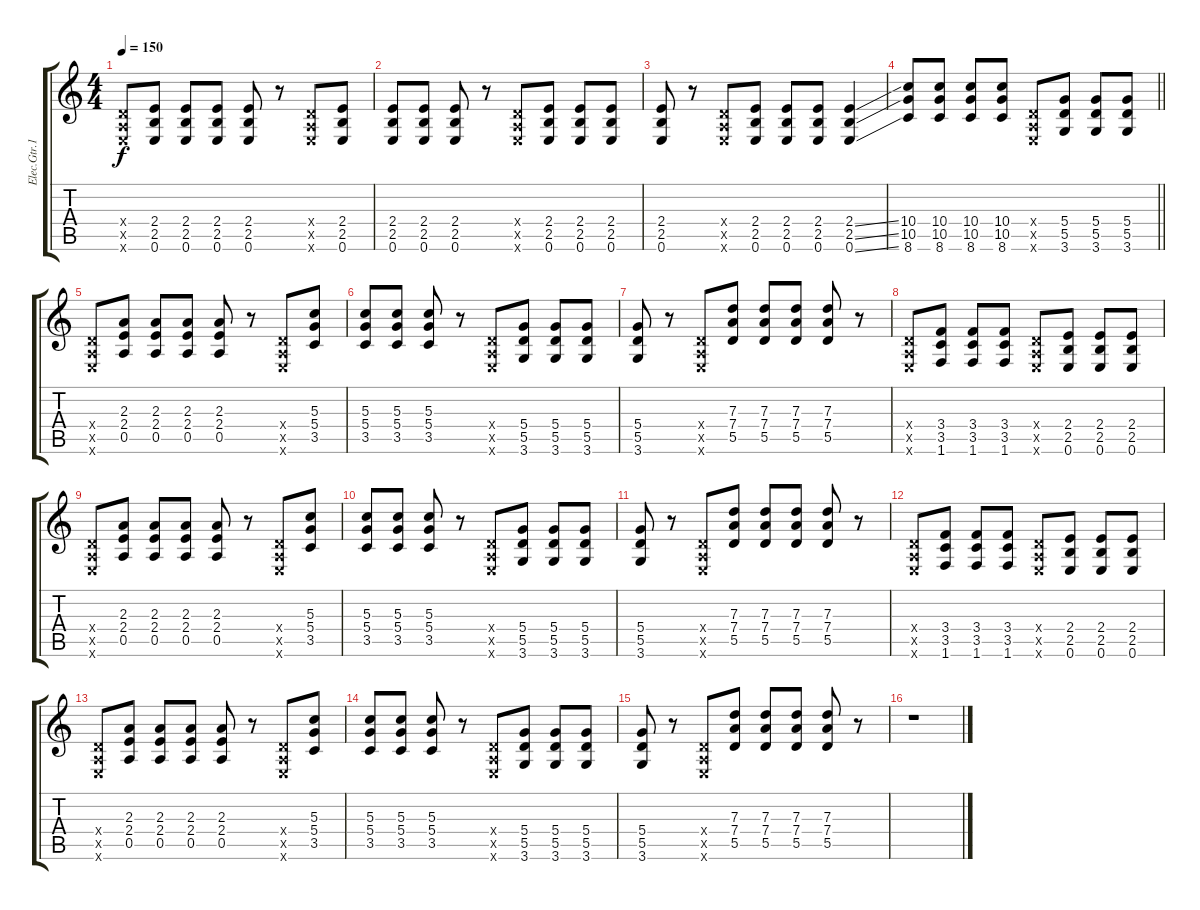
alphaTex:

\track ("Elec.Gtr.1." "Elec.Gtr.1") {instrument overdrivenguitar}
\staff {score tabs}
\tuning (E4 B3 G3 D3 A2 E2) {hide}
\ts (4 4)
\tempo 150
\clef g2
\ks c
(0.4{x} 0.5{x} 0.6{x}).8{dy f} (2.4 2.5 0.6).8 (2.4 2.5 0.6).8 (2.4 2.5 0.6).8 (2.4 2.5 0.6).8 r.8 (0.4{x} 0.5{x} 0.6{x}).8 (2.4 2.5 0.6).8 |
(2.4 2.5 0.6).8 (2.4 2.5 0.6).8 (2.4 2.5 0.6).8 r.8 (0.4{x} 0.5{x} 0.6{x}).8 (2.4 2.5 0.6).8 (2.4 2.5 0.6).8 (2.4 2.5 0.6).8 |
(2.4 2.5 0.6).8 r.8 (0.4{x} 0.5{x} 0.6{x}).8 (2.4 2.5 0.6).8 (2.4 2.5 0.6).8 (2.4 2.5 0.6).8 (2.4{ss} 2.5{ss} 0.6{ss}).4 |
\barLineRight lightlight
(10.4 10.5 8.6).8 (10.4 10.5 8.6).8 (10.4 10.5 8.6).8 (10.4 10.5 8.6).8 (0.4{x} 0.5{x} 0.6{x}).8 (5.4 5.5 3.6).8 (5.4 5.5 3.6).8 (5.4 5.5 3.6).8 |
(0.4{x} 0.5{x} 0.6{x}).8 (2.3 2.4 0.5).8 (2.3 2.4 0.5).8 (2.3 2.4 0.5).8 (2.3 2.4 0.5).8 r.8 (0.4{x} 0.5{x} 0.6{x}).8 (5.3 5.4 3.5).8 |
(5.3 5.4 3.5).8 (5.3 5.4 3.5).8 (5.3 5.4 3.5).8 r.8 (0.4{x} 0.5{x} 0.6{x}).8 (5.4 5.5 3.6).8 (5.4 5.5 3.6).8 (5.4 5.5 3.6).8 |
(5.4 5.5 3.6).8 r.8 (0.4{x} 0.5{x} 0.6{x}).8 (7.3 7.4 5.5).8 (7.3 7.4 5.5).8 (7.3 7.4 5.5).8 (7.3 7.4 5.5).8 r.8 |
(0.4{x} 0.5{x} 0.6{x}).8 (3.4 3.5 1.6).8 (3.4 3.5 1.6).8 (3.4 3.5 1.6).8 (0.4{x} 0.5{x} 0.6{x}).8 (2.4 2.5 0.6).8 (2.4 2.5 0.6).8 (2.4 2.5 0.6).8 |
(0.4{x} 0.5{x} 0.6{x}).8 (2.3 2.4 0.5).8 (2.3 2.4 0.5).8 (2.3 2.4 0.5).8 (2.3 2.4 0.5).8 r.8 (0.4{x} 0.5{x} 0.6{x}).8 (5.3 5.4 3.5).8 |
(5.3 5.4 3.5).8 (5.3 5.4 3.5).8 (5.3 5.4 3.5).8 r.8 (0.4{x} 0.5{x} 0.6{x}).8 (5.4 5.5 3.6).8 (5.4 5.5 3.6).8 (5.4 5.5 3.6).8 |
(5.4 5.5 3.6).8 r.8 (0.4{x} 0.5{x} 0.6{x}).8 (7.3 7.4 5.5).8 (7.3 7.4 5.5).8 (7.3 7.4 5.5).8 (7.3 7.4 5.5).8 r.8 |
(0.4{x} 0.5{x} 0.6{x}).8 (3.4 3.5 1.6).8 (3.4 3.5 1.6).8 (3.4 3.5 1.6).8 (0.4{x} 0.5{x} 0.6{x}).8 (2.4 2.5 0.6).8 (2.4 2.5 0.6).8 (2.4 2.5 0.6).8 |
(0.4{x} 0.5{x} 0.6{x}).8 (2.3 2.4 0.5).8 (2.3 2.4 0.5).8 (2.3 2.4 0.5).8 (2.3 2.4 0.5).8 r.8 (0.4{x} 0.5{x} 0.6{x}).8 (5.3 5.4 3.5).8 |
(5.3 5.4 3.5).8 (5.3 5.4 3.5).8 (5.3 5.4 3.5).8 r.8 (0.4{x} 0.5{x} 0.6{x}).8 (5.4 5.5 3.6).8 (5.4 5.5 3.6).8 (5.4 5.5 3.6).8 |
(5.4 5.5 3.6).8 r.8 (0.4{x} 0.5{x} 0.6{x}).8 (7.3 7.4 5.5).8 (7.3 7.4 5.5).8 (7.3 7.4 5.5).8 (7.3 7.4 5.5).8 r.8 |
r.1
